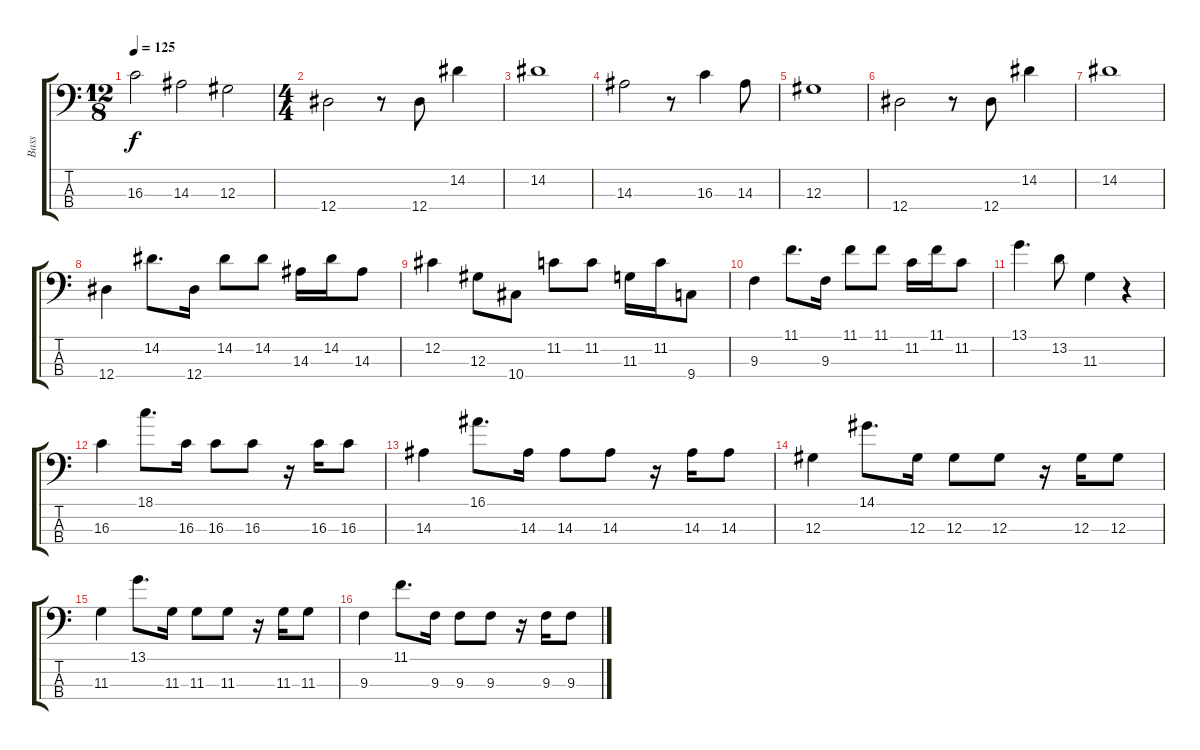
\track ("Bass" "Bass") {instrument electricbassfinger}
\staff {score tabs}
\tuning (Gb2 Db2 Ab1 Eb1) {hide}
\ts (12 8)
\tempo 125
\clef f4
\ks c
16.3.2{dy f} 14.3.2 12.3.2 |
\ts (4 4)
12.4.2 r.8 12.4.8 14.2.4 |
14.2.1 |
14.3.2 r.8 16.3.4 14.3.8 |
12.3.1 |
12.4.2 r.8 12.4.8 14.2.4 |
14.2.1 |
12.4.4 14.2.8{d} 12.4.16 14.2.8 14.2.8 14.3.16 14.2.16 14.3.8 |
12.2.4 12.3.8 10.4.8 11.2.8 11.2.8 11.3.16 11.2.16 9.4.8 |
9.3.4 11.1.8{d} 9.3.16 11.1.8 11.1.8 11.2.16 11.1.16 11.2.8 |
13.1.4{d} 13.2.8 11.3.4 r.4 |
16.3.4 18.1.8{d} 16.3.16 16.3.8 16.3.8 r.16 16.3.16 16.3.8 |
14.3.4 16.1.8{d} 14.3.16 14.3.8 14.3.8 r.16 14.3.16 14.3.8 |
12.3.4 14.1.8{d} 12.3.16 12.3.8 12.3.8 r.16 12.3.16 12.3.8 |
11.3.4 13.1.8{d} 11.3.16 11.3.8 11.3.8 r.16 11.3.16 11.3.8 |
9.3.4 11.1.8{d} 9.3.16 9.3.8 9.3.8 r.16 9.3.16 9.3.8
